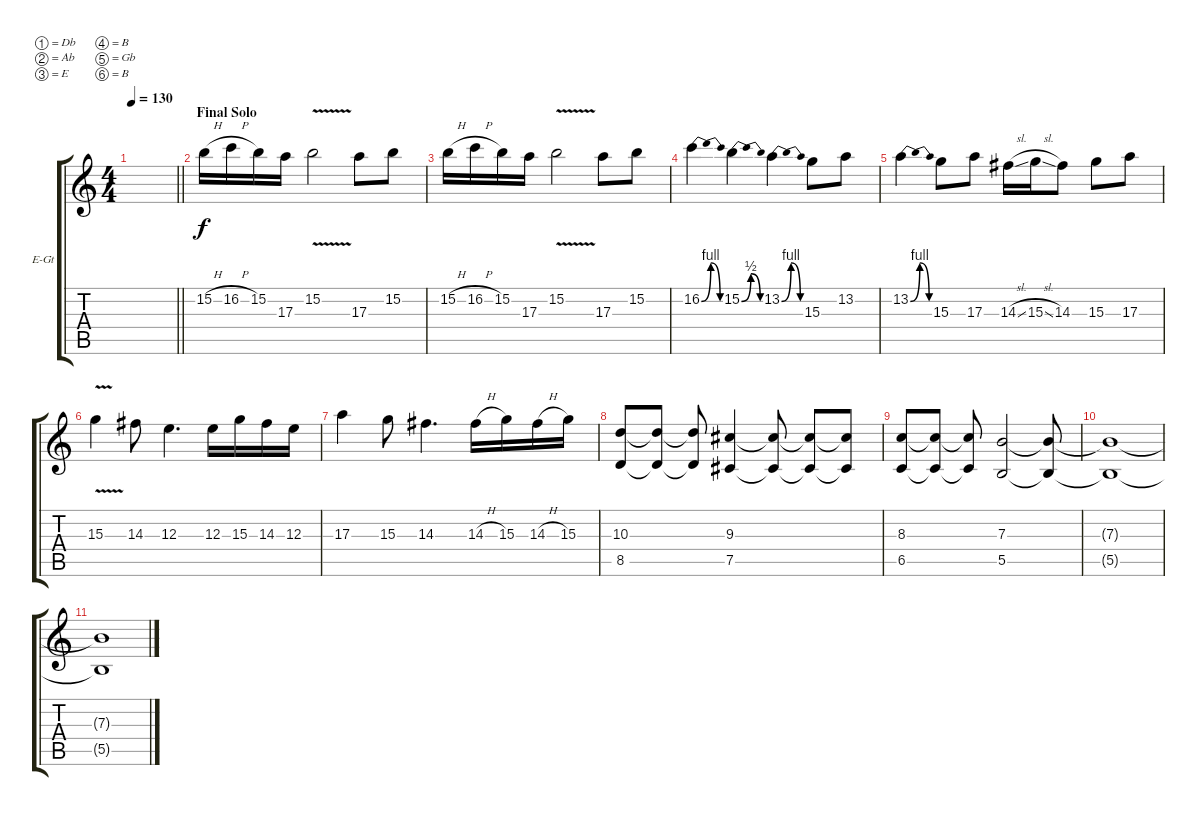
\bracketExtendMode groupsimilarinstruments
\firstSystemTrackNameOrientation horizontal
\otherSystemsTrackNameOrientation horizontal
\track ("Extra Guitar" "E-Gt") {instrument overdrivenguitar}
\staff {score tabs}
\tuning (Db4 Ab3 E3 B2 Gb2 B1)
\ts (4 4)
\tempo 130
\clef g2
\barLineRight lightlight
\ks c
|
\section ("" "Final Solo")
15.2{h}.16 16.2{h}.16 15.2.16 17.3.16 15.2{v}.2 17.3.8 15.2.8 |
15.2{h}.16 16.2{h}.16 15.2.16 17.3.16 15.2{v}.2 17.3.8 15.2.8 |
16.2{be (bendrelease 0 0 30 4 30 4 60 0)}.4 15.2{be (bendrelease 0 0 30 2 30 2 60 0)}.4 13.2{be (bendrelease 0 0 30 4 30 4 60 0)}.4 15.3.8 13.2.8 |
13.2{be (bendrelease 0 0 30 4 30 4 60 0)}.4 15.3.8 17.3.8 14.3{sl}.16 15.3{sl}.16 14.3.8 15.3.8 17.3.8 |
15.3{v}.4 14.3.8 12.3.4{d} 12.3.16 15.3.16 14.3.16 12.3.16 |
17.3.4 15.3.8 14.3.4{d} 14.3{h}.16 15.3.16 14.3{h}.16 15.3.16 |
(8.5 10.3).8 (8.5{t} 10.3{t}).8 (8.5{t} 10.3{t}).8 (7.5 9.3).4 (7.5{t} 9.3{t}).8 (7.5{t} 9.3{t}).8 (7.5{t} 9.3{t}).8 |
(6.5 8.3).8 (6.5{t} 8.3{t}).8 (6.5{t} 8.3{t}).8 (5.5 7.3).2 (5.5{t} 7.3{t}).8 |
(5.5{t} 7.3{t}).1 |
(5.5{t} 7.3{t}).1
